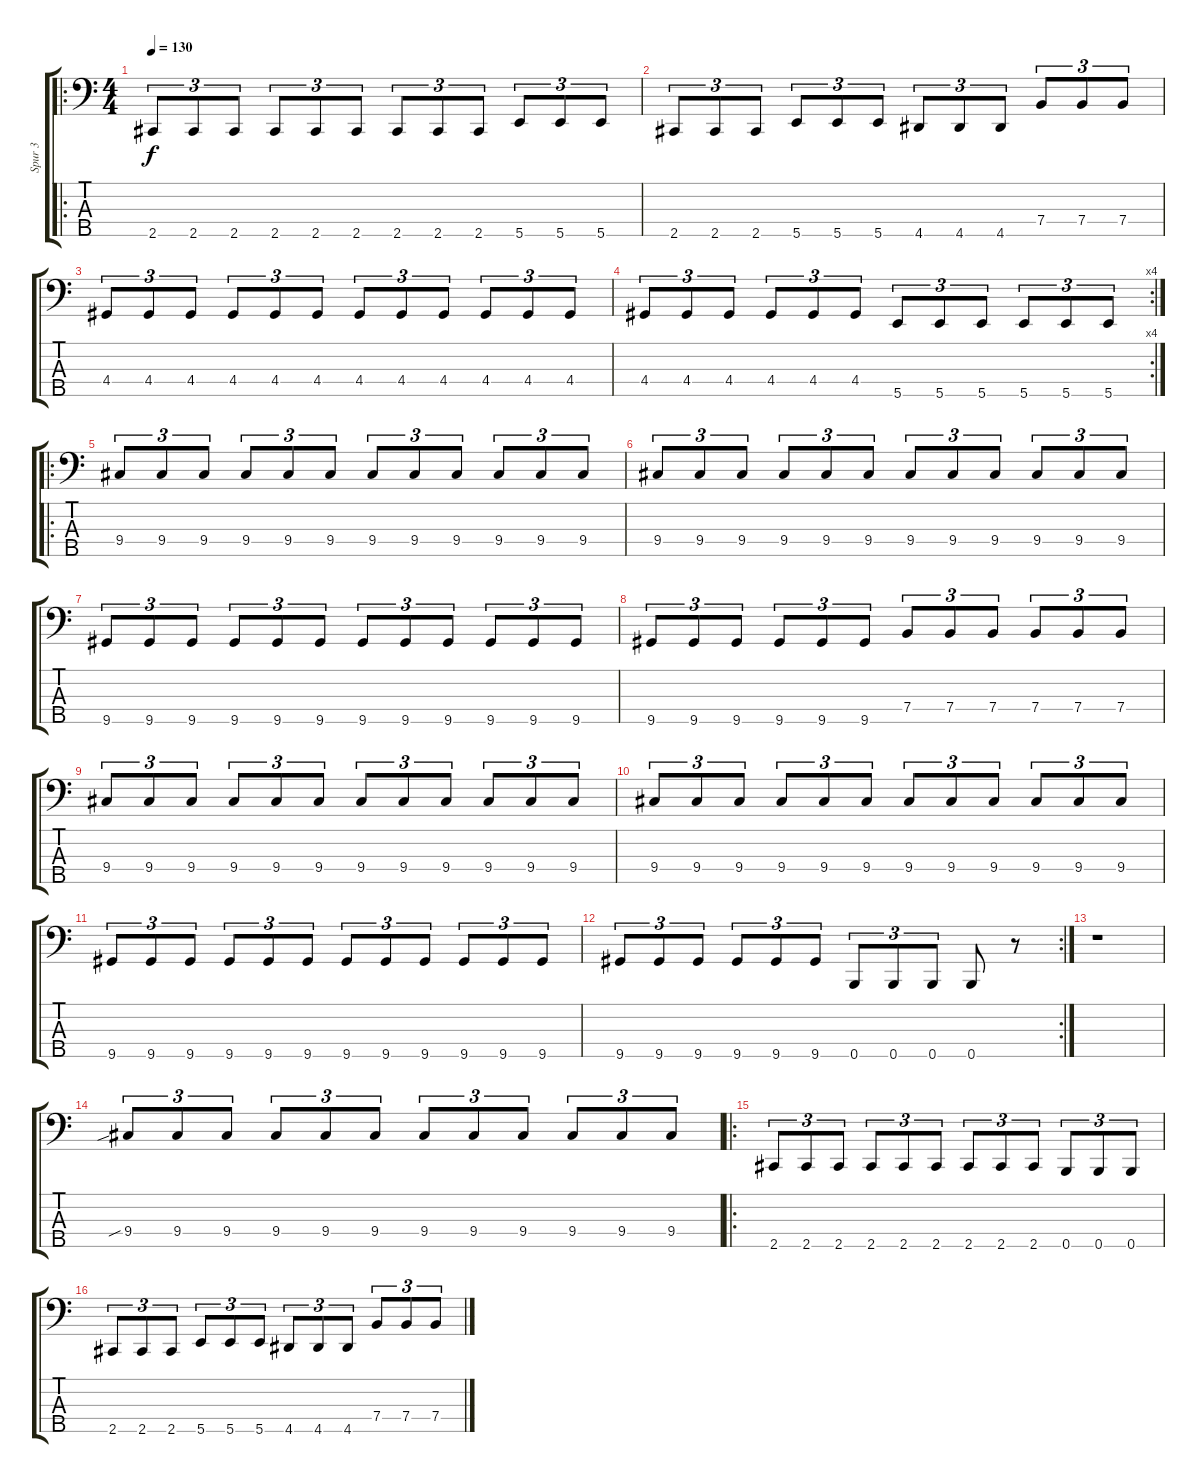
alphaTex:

\track ("Spur 3" "Spur 3") {instrument electricbassfinger}
\staff {score tabs}
\tuning (Gb2 D2 A1 E1 B0) {hide}
\ro
\ts (4 4)
\tempo 130
\clef f4
\ks c
2.5.8{tu (3 2) dy f instrument electricbassfinger} 2.5.8{tu (3 2)} 2.5.8{tu (3 2)} 2.5.8{tu (3 2)} 2.5.8{tu (3 2)} 2.5.8{tu (3 2)} 2.5.8{tu (3 2)} 2.5.8{tu (3 2)} 2.5.8{tu (3 2)} 5.5.8{tu (3 2)} 5.5.8{tu (3 2)} 5.5.8{tu (3 2)} |
2.5.8{tu (3 2)} 2.5.8{tu (3 2)} 2.5.8{tu (3 2)} 5.5.8{tu (3 2)} 5.5.8{tu (3 2)} 5.5.8{tu (3 2)} 4.5.8{tu (3 2)} 4.5.8{tu (3 2)} 4.5.8{tu (3 2)} 7.4.8{tu (3 2)} 7.4.8{tu (3 2)} 7.4.8{tu (3 2)} |
4.4.8{tu (3 2)} 4.4.8{tu (3 2)} 4.4.8{tu (3 2)} 4.4.8{tu (3 2)} 4.4.8{tu (3 2)} 4.4.8{tu (3 2)} 4.4.8{tu (3 2)} 4.4.8{tu (3 2)} 4.4.8{tu (3 2)} 4.4.8{tu (3 2)} 4.4.8{tu (3 2)} 4.4.8{tu (3 2)} |
\rc 4
4.4.8{tu (3 2)} 4.4.8{tu (3 2)} 4.4.8{tu (3 2)} 4.4.8{tu (3 2)} 4.4.8{tu (3 2)} 4.4.8{tu (3 2)} 5.5.8{tu (3 2)} 5.5.8{tu (3 2)} 5.5.8{tu (3 2)} 5.5.8{tu (3 2)} 5.5.8{tu (3 2)} 5.5.8{tu (3 2)} |
\ro
9.4.8{tu (3 2)} 9.4.8{tu (3 2)} 9.4.8{tu (3 2)} 9.4.8{tu (3 2)} 9.4.8{tu (3 2)} 9.4.8{tu (3 2)} 9.4.8{tu (3 2)} 9.4.8{tu (3 2)} 9.4.8{tu (3 2)} 9.4.8{tu (3 2)} 9.4.8{tu (3 2)} 9.4.8{tu (3 2)} |
9.4.8{tu (3 2)} 9.4.8{tu (3 2)} 9.4.8{tu (3 2)} 9.4.8{tu (3 2)} 9.4.8{tu (3 2)} 9.4.8{tu (3 2)} 9.4.8{tu (3 2)} 9.4.8{tu (3 2)} 9.4.8{tu (3 2)} 9.4.8{tu (3 2)} 9.4.8{tu (3 2)} 9.4.8{tu (3 2)} |
9.5.8{tu (3 2)} 9.5.8{tu (3 2)} 9.5.8{tu (3 2)} 9.5.8{tu (3 2)} 9.5.8{tu (3 2)} 9.5.8{tu (3 2)} 9.5.8{tu (3 2)} 9.5.8{tu (3 2)} 9.5.8{tu (3 2)} 9.5.8{tu (3 2)} 9.5.8{tu (3 2)} 9.5.8{tu (3 2)} |
9.5.8{tu (3 2)} 9.5.8{tu (3 2)} 9.5.8{tu (3 2)} 9.5.8{tu (3 2)} 9.5.8{tu (3 2)} 9.5.8{tu (3 2)} 7.4.8{tu (3 2)} 7.4.8{tu (3 2)} 7.4.8{tu (3 2)} 7.4.8{tu (3 2)} 7.4.8{tu (3 2)} 7.4.8{tu (3 2)} |
9.4.8{tu (3 2)} 9.4.8{tu (3 2)} 9.4.8{tu (3 2)} 9.4.8{tu (3 2)} 9.4.8{tu (3 2)} 9.4.8{tu (3 2)} 9.4.8{tu (3 2)} 9.4.8{tu (3 2)} 9.4.8{tu (3 2)} 9.4.8{tu (3 2)} 9.4.8{tu (3 2)} 9.4.8{tu (3 2)} |
9.4.8{tu (3 2)} 9.4.8{tu (3 2)} 9.4.8{tu (3 2)} 9.4.8{tu (3 2)} 9.4.8{tu (3 2)} 9.4.8{tu (3 2)} 9.4.8{tu (3 2)} 9.4.8{tu (3 2)} 9.4.8{tu (3 2)} 9.4.8{tu (3 2)} 9.4.8{tu (3 2)} 9.4.8{tu (3 2)} |
9.5.8{tu (3 2)} 9.5.8{tu (3 2)} 9.5.8{tu (3 2)} 9.5.8{tu (3 2)} 9.5.8{tu (3 2)} 9.5.8{tu (3 2)} 9.5.8{tu (3 2)} 9.5.8{tu (3 2)} 9.5.8{tu (3 2)} 9.5.8{tu (3 2)} 9.5.8{tu (3 2)} 9.5.8{tu (3 2)} |
\rc 2
9.5.8{tu (3 2)} 9.5.8{tu (3 2)} 9.5.8{tu (3 2)} 9.5.8{tu (3 2)} 9.5.8{tu (3 2)} 9.5.8{tu (3 2)} 0.5.8{tu (3 2)} 0.5.8{tu (3 2)} 0.5.8{tu (3 2)} 0.5.8 r.8 |
r.1 |
9.4{sib}.8{tu (3 2)} 9.4.8{tu (3 2)} 9.4.8{tu (3 2)} 9.4.8{tu (3 2)} 9.4.8{tu (3 2)} 9.4.8{tu (3 2)} 9.4.8{tu (3 2)} 9.4.8{tu (3 2)} 9.4.8{tu (3 2)} 9.4.8{tu (3 2)} 9.4.8{tu (3 2)} 9.4.8{tu (3 2)} |
\ro
2.5.8{tu (3 2)} 2.5.8{tu (3 2)} 2.5.8{tu (3 2)} 2.5.8{tu (3 2)} 2.5.8{tu (3 2)} 2.5.8{tu (3 2)} 2.5.8{tu (3 2)} 2.5.8{tu (3 2)} 2.5.8{tu (3 2)} 0.5.8{tu (3 2)} 0.5.8{tu (3 2)} 0.5.8{tu (3 2)} |
2.5.8{tu (3 2)} 2.5.8{tu (3 2)} 2.5.8{tu (3 2)} 5.5.8{tu (3 2)} 5.5.8{tu (3 2)} 5.5.8{tu (3 2)} 4.5.8{tu (3 2)} 4.5.8{tu (3 2)} 4.5.8{tu (3 2)} 7.4.8{tu (3 2)} 7.4.8{tu (3 2)} 7.4.8{tu (3 2)}
